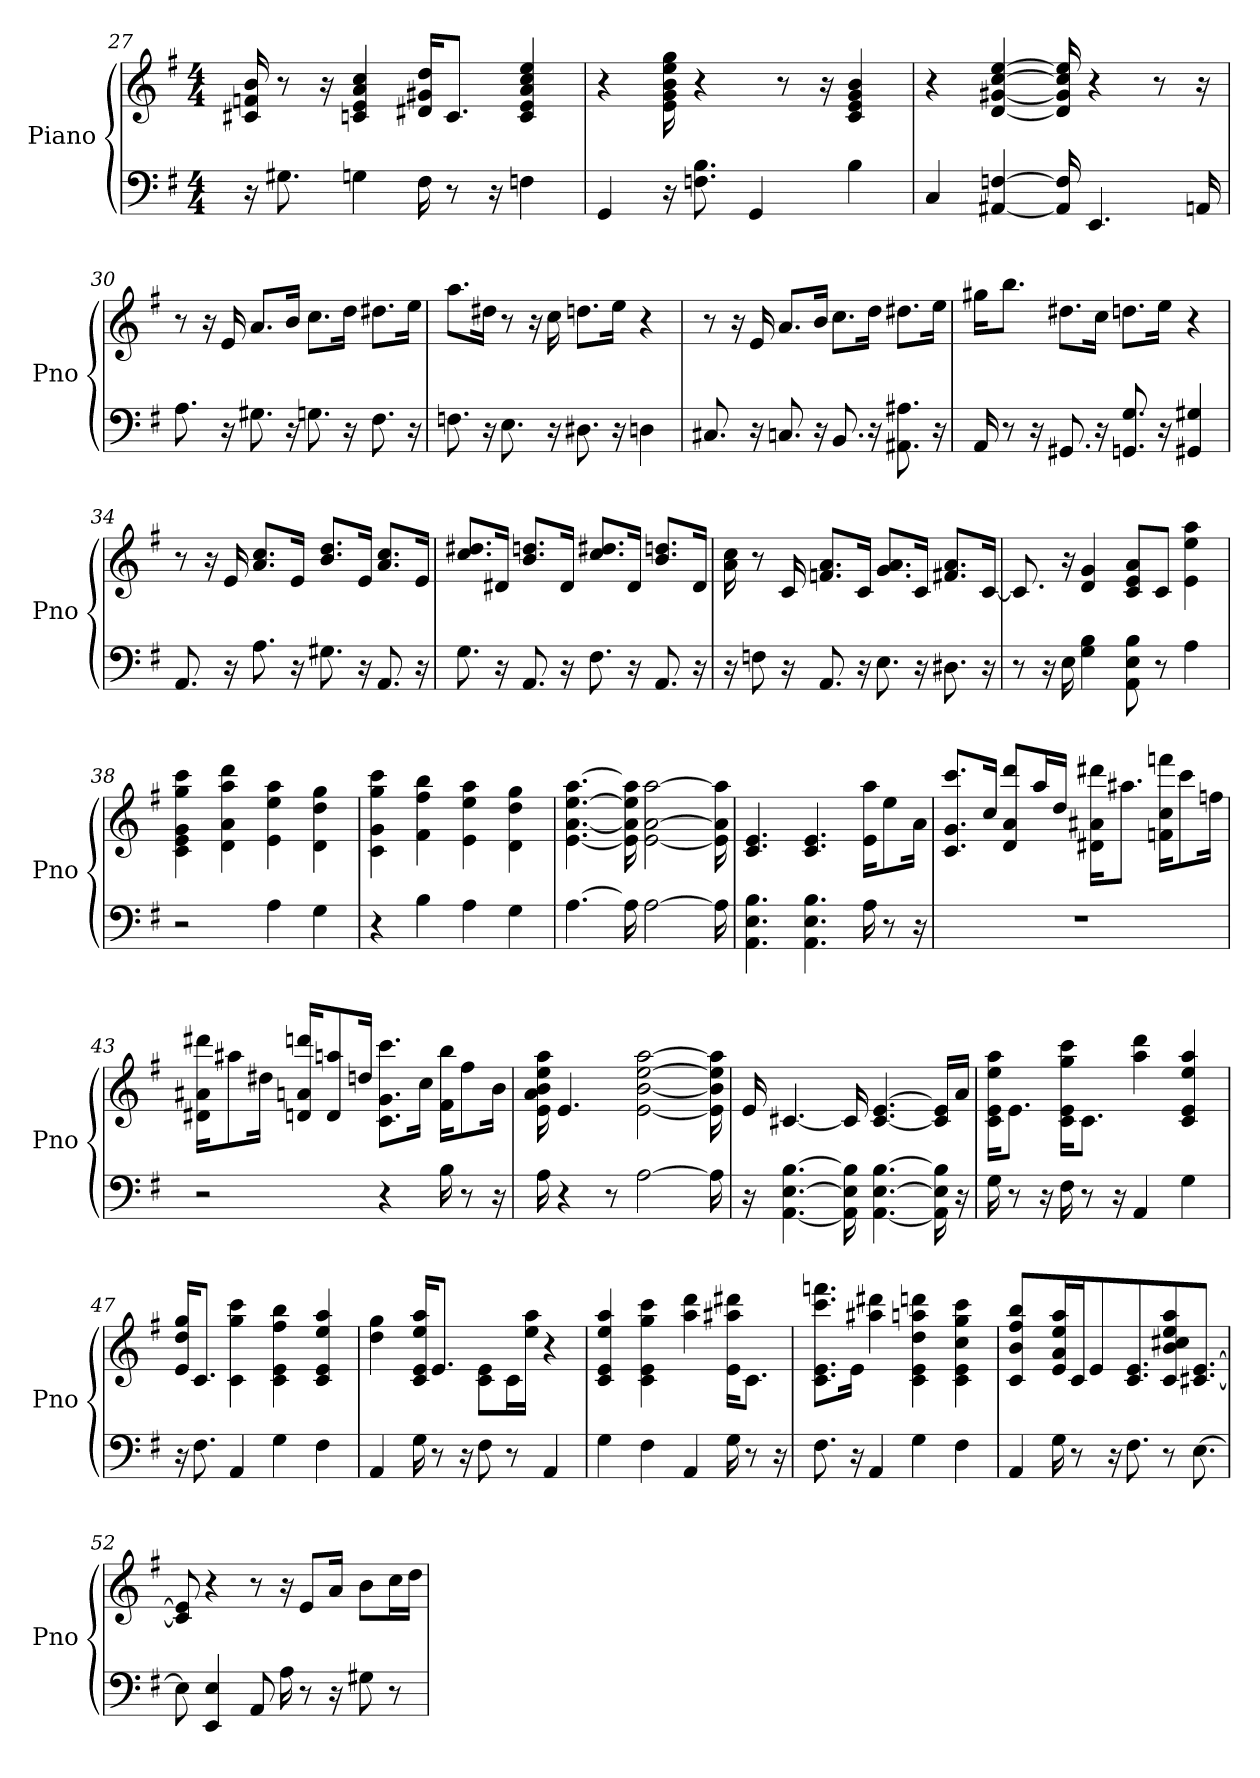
**kern	**kern
*part1	*part1
*staff2	*staff1
*I"Piano	*
*I'Pno	*
*clefF4	*clefG2
*k[f#]	*k[f#]
*G:	*G:
*M4/4	*M4/4
=27	=27
16r	16b 16c# 16f
8.G#	8r
.	16r
4G	4cc 4e 4a 4c
16F#	16d#/ 16g#/ 16dd/KL
8r	8.c/J
16r	.
4F	4e 4cc 4ee 4c 4a
=28	=28
4GG	4r
16r	16gg 16e 16ee 16b 16g
8.B 8.F	4r
4GG	.
.	8r
.	16r
4B	4g 4c 4e 4b
=29	=29
4C	4r
[4AA# [4F	[4ee [4cc [4d [4g#
16AA#] 16F]	16ee] 16cc] 16d] 16g#]
4.EE	4r
.	8r
16AA	16r
=30	=30
8.A	8r
.	16r
16r	16e
8.G#	8.a/L
16r	16b/Jk
8.G	8.cc\L
16r	16dd\Jk
8.F#	8.dd#\L
16r	16ee\Jk
=31	=31
8.F	8.aa\L
16r	16dd#\Jk
8.E	8r
.	16r
16r	16cc
8.D#	8.dd\L
16r	16ee\Jk
4D	4r
=32	=32
8.C#	8r
.	16r
16r	16e
8.C	8.a/L
16r	16b/Jk
8.BB	8.cc\L
16r	16dd\Jk
8.AA# 8.A#	8.dd#\L
16r	16ee\Jk
=33	=33
16AA	16gg#\KL
8r	8.bb\J
16r	.
8.GG#	8.dd#\L
16r	16cc\Jk
8.G 8.GG	8.dd\L
16r	16ee\Jk
4G# 4GG#	4r
=34	=34
8.AA	8r
.	16r
16r	16e
8.A	8.cc/ 8.a/L
16r	16e/Jk
8.G#	8.b/ 8.dd/L
16r	16e/Jk
8.AA	8.cc/ 8.a/L
16r	16e/Jk
=35	=35
8.G	8.dd#/ 8.cc/L
16r	16d#/Jk
8.AA	8.dd/ 8.b/L
16r	16d#/Jk
8.F#	8.dd#/ 8.cc/L
16r	16d#/Jk
8.AA	8.dd/ 8.b/L
16r	16d#/Jk
=36	=36
16r	16a 16cc
8F	8r
16r	16c
8.AA	8.f/ 8.a/L
16r	16c/Jk
8.E	8.g/ 8.a/L
16r	16c/Jk
8.D#	8.f#/ 8.a/L
16r	[16c/Jk
=37	=37
8r	8.c]
16r	.
16E	16r
4G 4B	4d 4g
8E 8B 8AA	8e/ 8a/ 8c/L
8r	8c/J
4A	4aa 4ee 4e
=38	=38
2r	4ccc 4c 4e 4g 4gg
.	4ddd 4d 4aa 4a
4A	4e 4aa 4ee
4G	4dd 4gg 4d
=39	=39
4r	4g 4gg 4ccc 4c
4B	4f# 4ff# 4bb
4A	4aa 4ee 4e
4G	4dd 4gg 4d
=40	=40
[4.A	[4.aa [4.a [4.ee [4.e
16A]	16aa] 16a] 16ee] 16e]
[2A	[2a [2aa [2e
16A]	16a] 16aa] 16e]
=41	=41
4.AA 4.E 4.B	4.e 4.c
4.AA 4.E 4.B	4.e 4.c
16A	16aa\ 16e\KL
8r	8ee\
16r	16a\Jk
=42	=42
1r	8.g/ 8.c/ 8.ccc/L
.	16cc/Jk
.	8d/ 8ddd/ 8a/L
.	16aa/L
.	16dd/JJ
.	16ddd#\ 16d#\ 16a#\KL
.	8.aa#\J
.	16fff\ 16cc\ 16f\KL
.	8ccc\
.	16ff\Jk
=43	=43
2r	16ddd#\ 16d#\ 16a#\KL
.	8aa#\
.	16dd#\Jk
.	16d/ 16a/ 16ddd/KL
.	8d/ 8aa/
.	16dd/Jk
4r	8.ccc\ 8.g\ 8.c\L
.	16cc\Jk
16B	16bb\ 16f#\KL
8r	8ff#\
16r	16b\Jk
=44	=44
16A	16a 16ee 16aa 16b 16e
4r	4.e
8r	.
[2A	[2aa [2b [2e [2ee
16A]	16aa] 16b] 16e] 16ee]
=45	=45
16r	16e
[4.AA [4.E [4.B	[4.c#
16AA] 16E] 16B]	16c#]
[4.AA [4.E [4.B	[4.c# [4.e
16AA] 16E] 16B]	16c#]/ 16e]/LL
16r	16a/JJ
=46	=46
16G	16aa\ 16c\ 16ee\ 16e\KL
8r	8.e\J
16r	.
16F#	16ccc\ 16gg\ 16e\ 16c\KL
8r	8.c\J
16r	.
4AA	4ddd 4aa
4G	4ee 4aa 4e 4c
=47	=47
16r	16dd/ 16gg/ 16e/KL
8.F#	8.c/J
4AA	4ccc 4gg 4c
4G	4bb 4ff# 4e 4c
4F#	4aa 4e 4ee 4c
=48	=48
4AA	4dd 4gg
16G	16c/ 16aa/ 16ee/ 16e/KL
8r	8.e/J
16r	.
8F#	8c\ 8e\L
8r	16c\L
.	16ee\ 16aa\JJ
4AA	4r
=49	=49
4G	4e 4ee 4c 4aa
4F#	4gg 4ccc 4c 4e
4AA	4aa 4ddd
16G	16ddd#\ 16aa#\ 16e\KL
8r	8.c\J
16r	.
=50	=50
8.F#	8.fff\ 8.ccc\ 8.c\ 8.e\L
16r	16e\Jk
4AA	4aa# 4ddd#
4G	4aa 4ddd 4dd 4c 4e
4F#	4ccc 4gg 4cc 4c 4e
=51	=51
4AA	4ff# 4b 4bb 4c
16G	16a/ 16e/ 16ee/ 16aa/LL
8r	16c/J
.	8e/J
16r	.
8.F#	8.e/ 8.c/L
8r	8ee/ 8aa/ 8b/ 8cc#/ 8c/J
[8.E	[8.e [8.c#J
=52	=52
8E]	8e] 8c#]
4E 4EE	4r
8AA	8r
16A	16r
8r	8e/L
16r	16a/Jk
8G#	8b\L
8r	16cc\L
.	16dd\JJ
=	=
*-	*-
